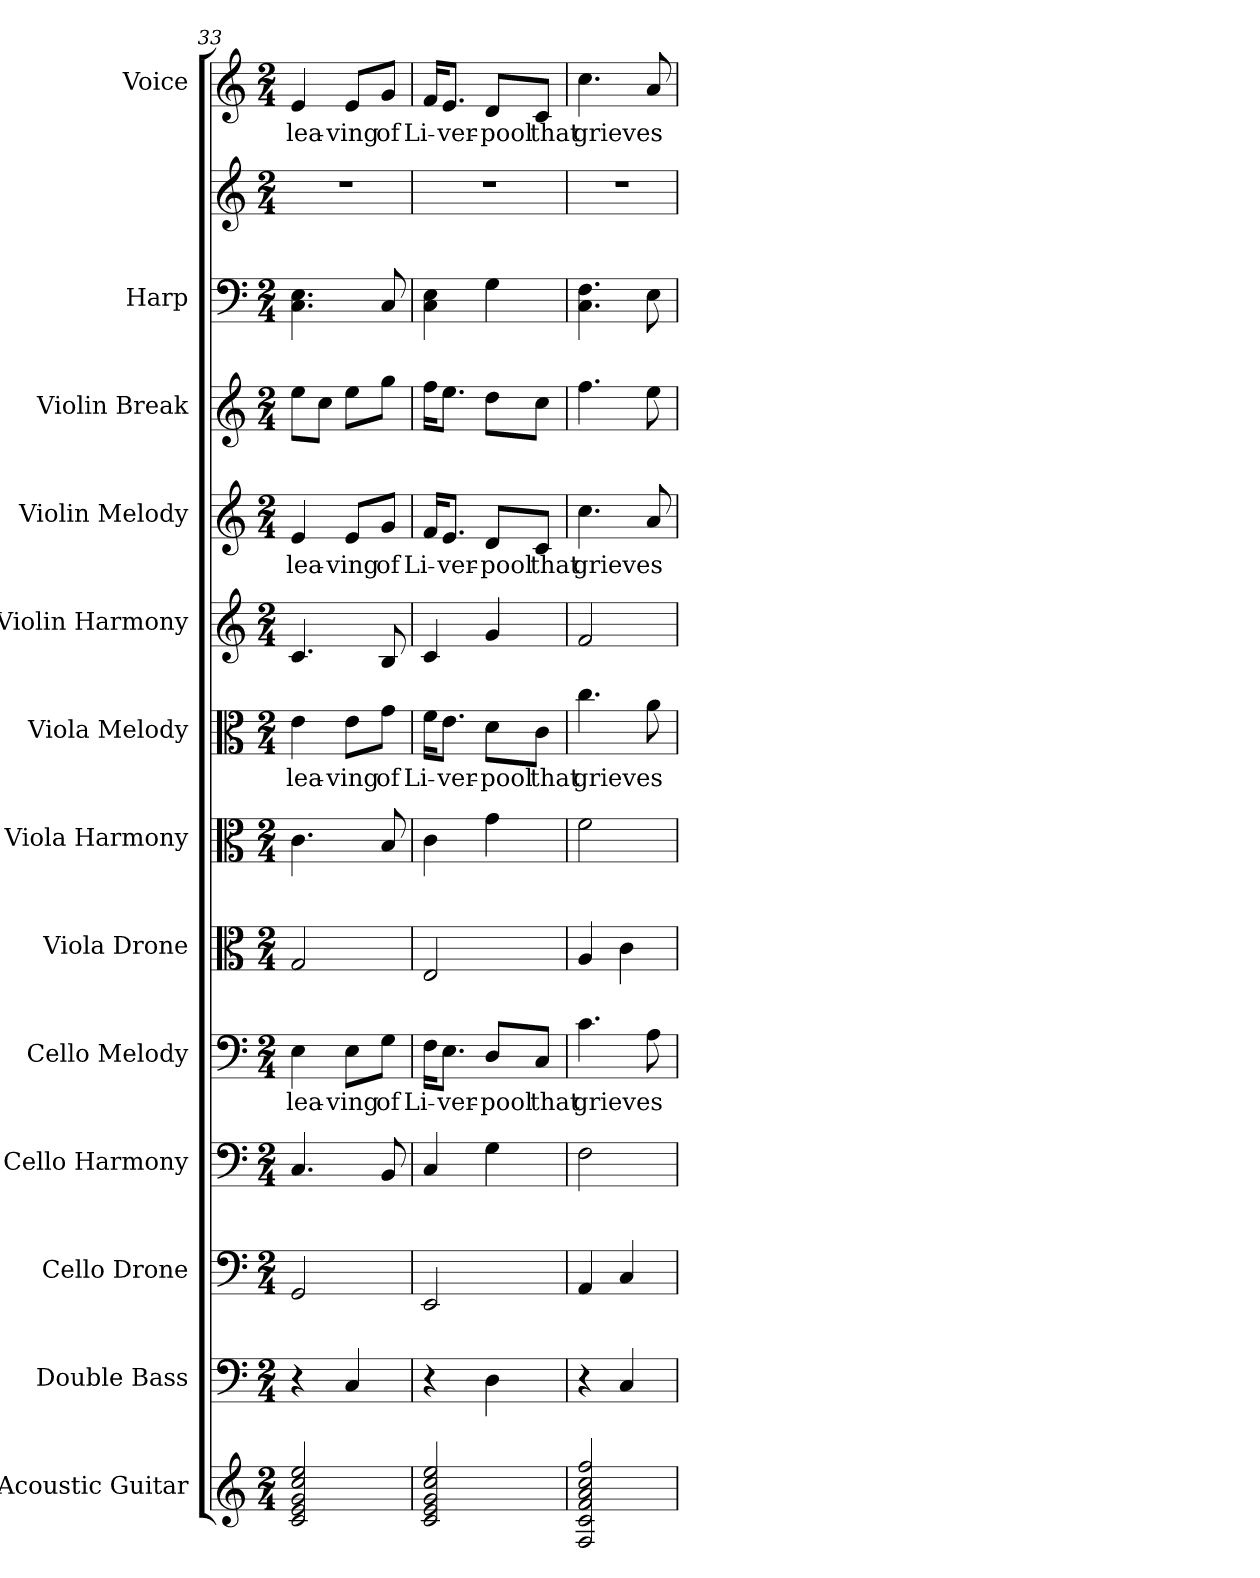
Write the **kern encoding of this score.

**kern	**kern	**kern	**kern	**kern	**text	**kern	**kern	**kern	**text	**kern	**kern	**text	**kern	**kern	**kern	**kern	**text
*part13	*part12	*part11	*part10	*part9	*part9	*part8	*part7	*part6	*part6	*part5	*part4	*part4	*part3	*part2	*part2	*part1	*part1
*staff14	*staff13	*staff12	*staff11	*staff10	*staff10	*staff9	*staff8	*staff7	*staff7	*staff6	*staff5	*staff5	*staff4	*staff3	*staff2	*staff1	*staff1
*I"Acoustic Guitar	*I"Double Bass	*I"Cello Drone	*I"Cello Harmony	*I"Cello Melody	*	*I"Viola Drone	*I"Viola Harmony	*I"Viola Melody	*	*I"Violin Harmony	*I"Violin Melody	*	*I"Violin Break	*I"Harp	*	*I"Voice	*
*I'A. Gtr.	*I'Bass	*I'Drone	*I'Harmony	*I'Melody	*	*I'Drone	*I'Harmony	*I'Melody	*	*I'Harmony	*I'Melody	*	*I'Break	*I'Hp.	*	*I'Voice	*
*clefG2	*clefF4	*clefF4	*clefF4	*clefF4	*	*clefC3	*clefC3	*clefC3	*	*clefG2	*clefG2	*	*clefG2	*clefF4	*clefG2	*clefG2	*
*ITrd7c12	*ITrd7c12	*	*	*	*	*	*	*	*	*	*	*	*	*	*	*	*
*k[]	*k[]	*k[]	*k[]	*k[]	*	*k[]	*k[]	*k[]	*	*k[]	*k[]	*	*k[]	*k[]	*k[]	*k[]	*
*C:	*C:	*C:	*C:	*C:	*	*C:	*C:	*C:	*	*C:	*C:	*	*C:	*C:	*C:	*C:	*
*M2/4	*M2/4	*M2/4	*M2/4	*M2/4	*	*M2/4	*M2/4	*M2/4	*	*M2/4	*M2/4	*	*M2/4	*M2/4	*M2/4	*M2/4	*
=33	=33	=33	=33	=33	=33	=33	=33	=33	=33	=33	=33	=33	=33	=33	=33	=33	=33
!	!	!	!	!	!LO:LY:b:color=#000000	!	!	!	!	!	!	!	!	!	!	!	!
!	!	!	!	!	!	!	!	!	!LO:LY:b:color=#000000	!	!	!	!	!	!	!	!
!	!	!	!	!	!	!	!	!	!	!	!	!LO:LY:b:color=#000000	!	!	!LO:N:vis=1	!	!
!	!	!	!	!	!	!	!	!	!	!	!	!	!	!	!	!	!LO:LY:b:color=#000000
2Ci/ 2Ei 2Gi 2ci 2ei	4r	2GGi/	4.Ci/	4Ei\	lea-	2Gi/	4.ci\	4ei\	lea-	4.ci/	4ei/	lea-	8eei\L	4.Ci\ 4.Ei	2r	4ei/	lea-
.	.	.	.	.	.	.	.	.	.	.	.	.	8cci\J	.	.	.	.
!	!	!	!	!	!LO:LY:b:color=#000000	!	!	!	!	!	!	!	!	!	!	!	!
!	!	!	!	!	!	!	!	!	!LO:LY:b:color=#000000	!	!	!	!	!	!	!	!
!	!	!	!	!	!	!	!	!	!	!	!	!LO:LY:b:color=#000000	!	!	!	!	!
!	!	!	!	!	!	!	!	!	!	!	!	!	!	!	!	!	!LO:LY:b:color=#000000
.	4CCi/	.	.	8Ei\L	-ving	.	.	8ei\L	-ving	.	8ei/L	-ving	8eei\L	.	.	8ei/L	-ving
!	!	!	!	!	!LO:LY:b:color=#000000	!	!	!	!	!	!	!	!	!	!	!	!
!	!	!	!	!	!	!	!	!	!LO:LY:b:color=#000000	!	!	!	!	!	!	!	!
!	!	!	!	!	!	!	!	!	!	!	!	!LO:LY:b:color=#000000	!	!	!	!	!
!	!	!	!	!	!	!	!	!	!	!	!	!	!	!	!	!	!LO:LY:b:color=#000000
.	.	.	8BBi/	8Gi\J	of	.	8Bi/	8gi\J	of	8Bi/	8gi/J	of	8ggi\J	8Ci/	.	8gi/J	of
=34	=34	=34	=34	=34	=34	=34	=34	=34	=34	=34	=34	=34	=34	=34	=34	=34	=34
!	!	!	!	!	!LO:LY:b:color=#000000	!	!	!	!	!	!	!	!	!	!	!	!
!	!	!	!	!	!	!	!	!	!LO:LY:b:color=#000000	!	!	!	!	!	!	!	!
!	!	!	!	!	!	!	!	!	!	!	!	!LO:LY:b:color=#000000	!	!	!LO:N:vis=1	!	!
!	!	!	!	!	!	!	!	!	!	!	!	!	!	!	!	!	!LO:LY:b:color=#000000
2Ci/ 2Ei 2Gi 2ci 2ei	4r	2EEi/	4Ci/	16Fi\KL	Li-	2Ei/	4ci\	16fi\KL	Li-	4ci/	16fi/KL	Li-	16ffi\KL	4Ci\ 4Ei	2r	16fi/KL	Li-
!	!	!	!	!	!LO:LY:b:color=#000000	!	!	!	!	!	!	!	!	!	!	!	!
!	!	!	!	!	!	!	!	!	!LO:LY:b:color=#000000	!	!	!	!	!	!	!	!
!	!	!	!	!	!	!	!	!	!	!	!	!LO:LY:b:color=#000000	!	!	!	!	!
!	!	!	!	!	!	!	!	!	!	!	!	!	!	!	!	!	!LO:LY:b:color=#000000
.	.	.	.	8.Ei\J	-ver-	.	.	8.ei\J	-ver-	.	8.ei/J	-ver-	8.eei\J	.	.	8.ei/J	-ver-
!	!	!	!	!	!LO:LY:b:color=#000000	!	!	!	!	!	!	!	!	!	!	!	!
!	!	!	!	!	!	!	!	!	!LO:LY:b:color=#000000	!	!	!	!	!	!	!	!
!	!	!	!	!	!	!	!	!	!	!	!	!LO:LY:b:color=#000000	!	!	!	!	!
!	!	!	!	!	!	!	!	!	!	!	!	!	!	!	!	!	!LO:LY:b:color=#000000
.	4DDi\	.	4Gi\	8Di/L	-pool	.	4gi\	8di\L	-pool	4gi/	8di/L	-pool	8ddi\L	4Gi\	.	8di/L	-pool
!	!	!	!	!	!LO:LY:b:color=#000000	!	!	!	!	!	!	!	!	!	!	!	!
!	!	!	!	!	!	!	!	!	!LO:LY:b:color=#000000	!	!	!	!	!	!	!	!
!	!	!	!	!	!	!	!	!	!	!	!	!LO:LY:b:color=#000000	!	!	!	!	!
!	!	!	!	!	!	!	!	!	!	!	!	!	!	!	!	!	!LO:LY:b:color=#000000
.	.	.	.	8Ci/J	that	.	.	8ci\J	that	.	8ci/J	that	8cci\J	.	.	8ci/J	that
=35	=35	=35	=35	=35	=35	=35	=35	=35	=35	=35	=35	=35	=35	=35	=35	=35	=35
!	!	!	!	!	!LO:LY:b:color=#000000	!	!	!	!	!	!	!	!	!	!	!	!
!	!	!	!	!	!	!	!	!	!LO:LY:b:color=#000000	!	!	!	!	!	!	!	!
!	!	!	!	!	!	!	!	!	!	!	!	!LO:LY:b:color=#000000	!	!	!LO:N:vis=1	!	!
!	!	!	!	!	!	!	!	!	!	!	!	!	!	!	!	!	!LO:LY:b:color=#000000
2FFi/ 2Ci 2Fi 2Ai 2ci 2fi	4r	4AAi/	2Fi\	4.ci\	grieves	4Ai/	2fi\	4.cci\	grieves	2fi/	4.cci\	grieves	4.ffi\	4.Ci\ 4.Fi	2r	4.cci\	grieves
.	4CCi/	4Ci/	.	.	.	4ci\	.	.	.	.	.	.	.	.	.	.	.
.	.	.	.	8Ai\	.	.	.	8ai\	.	.	8ai/	.	8eei\	8Ei\	.	8ai/	.
=	=	=	=	=	=	=	=	=	=	=	=	=	=	=	=	=	=
*-	*-	*-	*-	*-	*-	*-	*-	*-	*-	*-	*-	*-	*-	*-	*-	*-	*-
